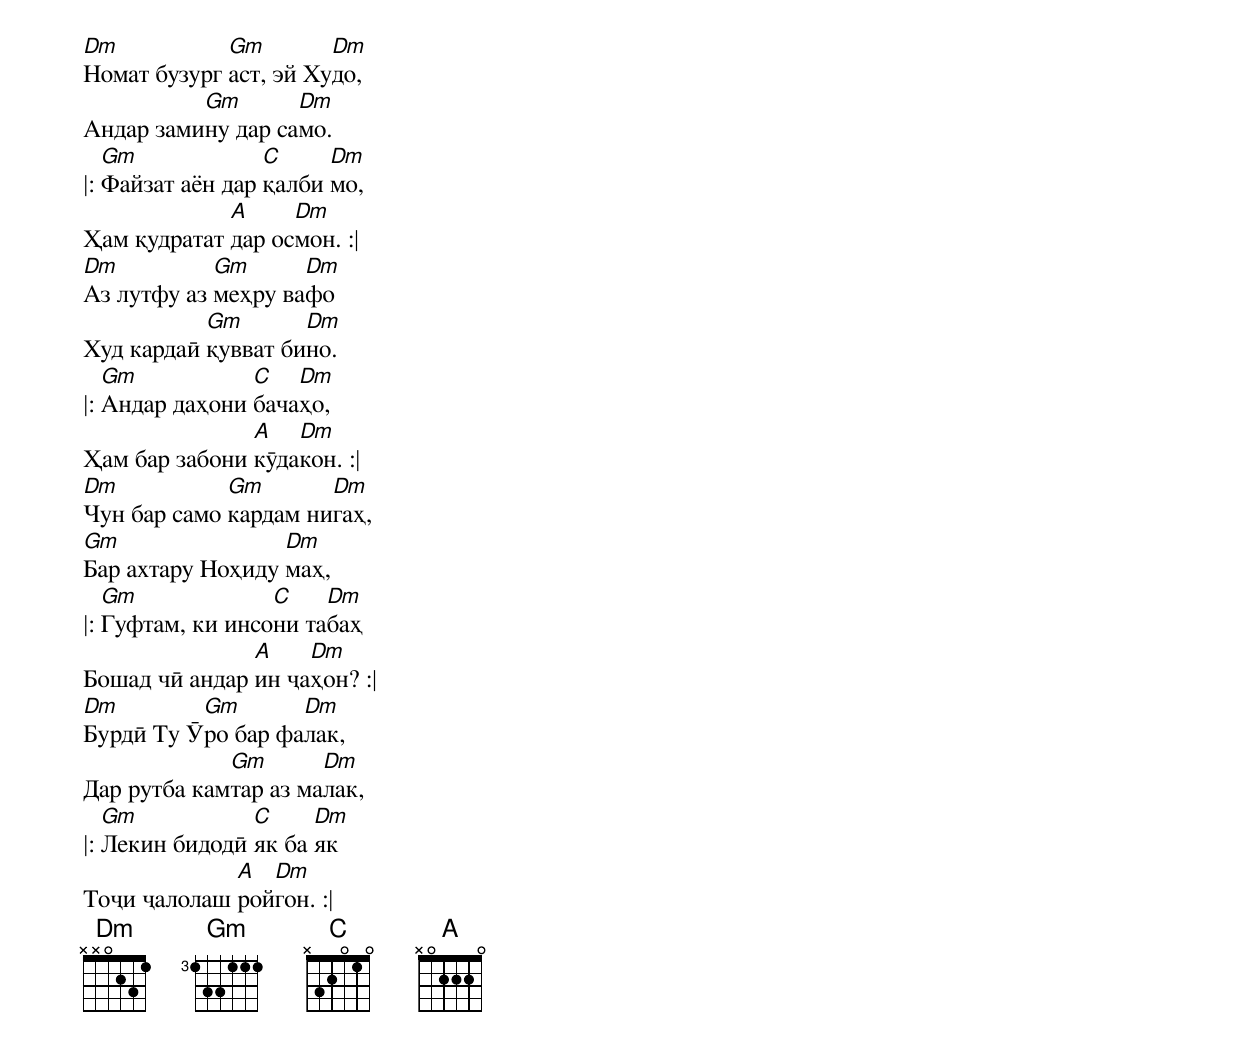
[Dm]Номат бузург [Gm]аст, эй Ху[Dm]до,
Андар зами[Gm]ну дар са[Dm]мо.
|: [Gm]Файзат аён дар [C]қалби [Dm]мо,
Ҳам қудратат [A]дар ос[Dm]мон. :|
[Dm]Аз лутфу аз [Gm]меҳру ва[Dm]фо
Худ кардаӣ [Gm]қувват би[Dm]но.
|: [Gm]Андар даҳони [C]бача[Dm]ҳо,
Ҳам бар забони [A]кӯда[Dm]кон. :|
[Dm]Чун бар само [Gm]кардам ни[Dm]гаҳ,
[Gm]Бар ахтару Ноҳиду [Dm]маҳ,
|: [Gm]Гуфтам, ки инсо[C]ни та[Dm]баҳ
Бошад чӣ андар [A]ин ҷа[Dm]ҳон? :|
[Dm]Бурдӣ Ту Ӯ[Gm]ро бар фа[Dm]лак,
Дар рутба кам[Gm]тар аз ма[Dm]лак,
|: [Gm]Лекин бидодӣ [C]як ба [Dm]як
Тоҷи ҷалолаш [A]рой[Dm]гон. :|
